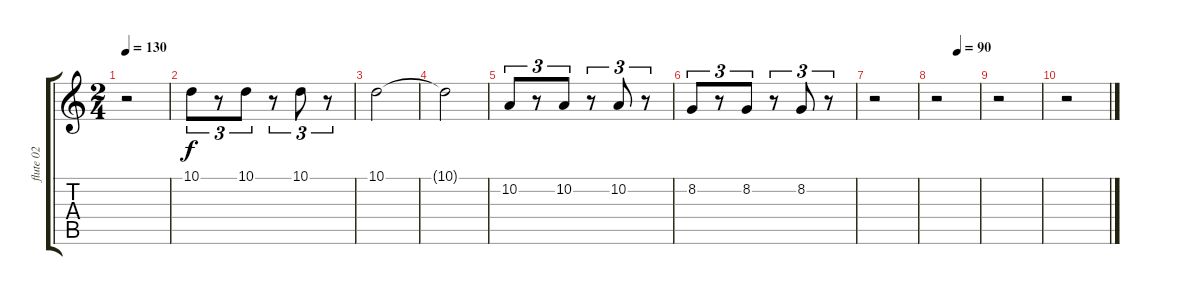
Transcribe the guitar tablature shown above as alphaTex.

\track ("flute 02" "flute 02") {instrument flute}
\staff {score tabs}
\tuning (E4 B3 G3 D3 A2 E2) {hide}
\ts (2 4)
\tempo 130
\clef g2
\ks c
r.2{dy f} |
10.1.8{tu (3 2)} r.8{tu (3 2)} 10.1.8{tu (3 2)} r.8{tu (3 2)} 10.1.8{tu (3 2)} r.8{tu (3 2)} |
10.1.2{volume 4} |
10.1{t}.2 |
10.2.8{tu (3 2) volume 8} r.8{tu (3 2)} 10.2.8{tu (3 2)} r.8{tu (3 2)} 10.2.8{tu (3 2)} r.8{tu (3 2)} |
8.2.8{tu (3 2)} r.8{tu (3 2)} 8.2.8{tu (3 2)} r.8{tu (3 2)} 8.2.8{tu (3 2)} r.8{tu (3 2)} |
r.2 |
\tempo (90 0.5)
r.2 |
r.2 |
r.2
